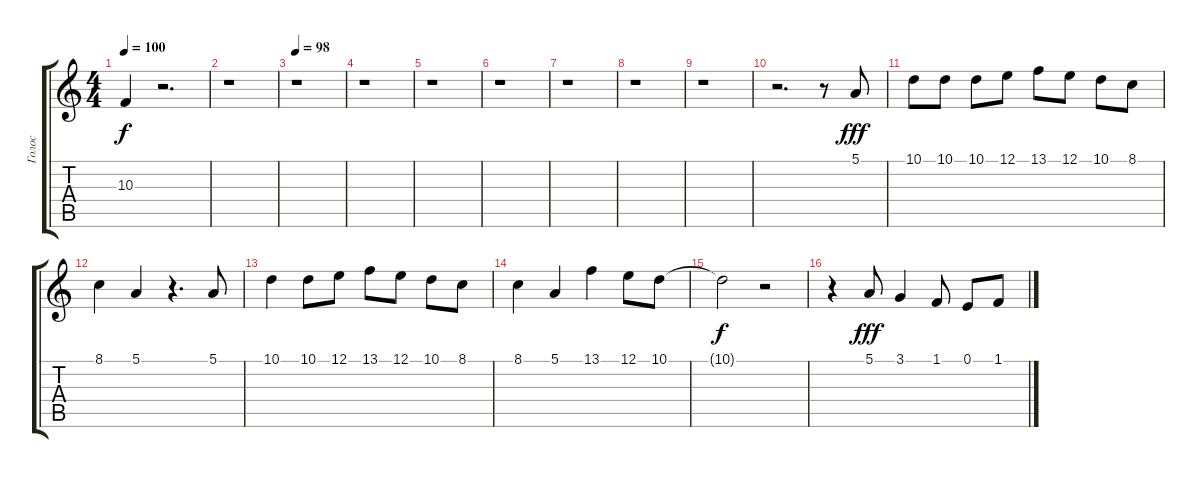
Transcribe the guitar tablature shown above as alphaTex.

\track ("Голос" "Голос") {instrument cello}
\staff {score tabs}
\tuning (E4 B3 G3 D3 A2 E2) {hide}
\ts (4 4)
\tempo 100
\clef g2
\ks c
10.3{t}.4{dy f} r.2{d} |
r.1 |
\tempo 98
r.1 |
r.1 |
r.1 |
r.1 |
r.1 |
r.1 |
r.1 |
r.2{d} r.8 5.1.8{dy fff} |
10.1.8 10.1.8 10.1.8 12.1.8 13.1.8 12.1.8 10.1.8 8.1.8 |
8.1.4 5.1.4 r.4{d} 5.1.8 |
10.1.4 10.1.8 12.1.8 13.1.8 12.1.8 10.1.8 8.1.8 |
8.1.4 5.1.4 13.1.4 12.1.8 10.1.8 |
10.1{t}.2{dy f} r.2 |
r.4 5.1.8{dy fff} 3.1.4 1.1.8 0.1.8 1.1.8
